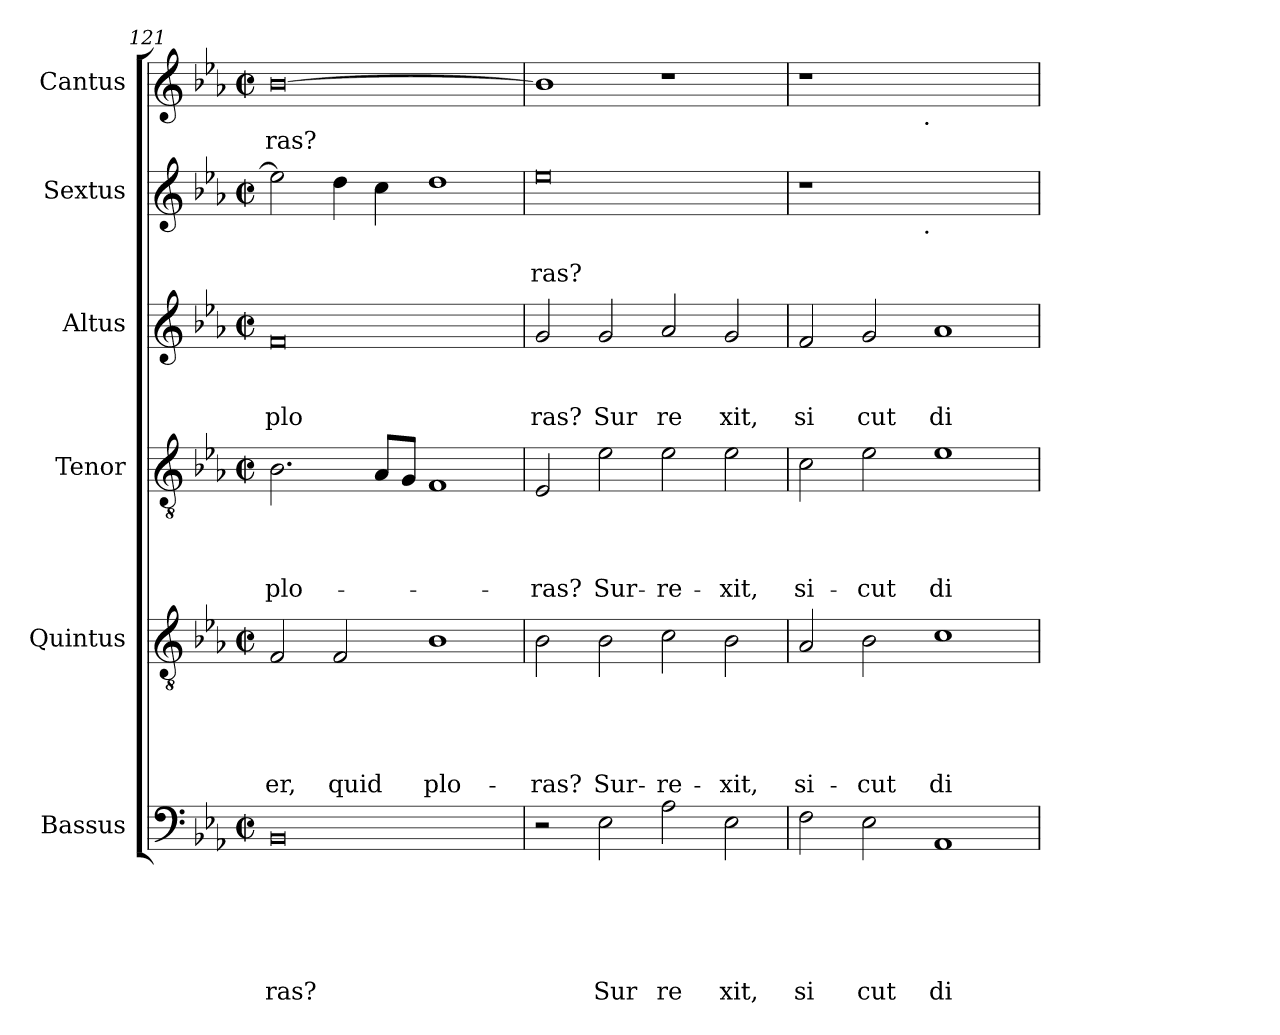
**kern	**text	**text	**text	**text	**text	**text	**kern	**text	**text	**text	**text	**text	**kern	**text	**text	**text	**text	**kern	**text	**text	**text	**kern	**text	**text	**kern	**text
*part6	*part6	*part6	*part6	*part6	*part6	*part6	*part5	*part5	*part5	*part5	*part5	*part5	*part4	*part4	*part4	*part4	*part4	*part3	*part3	*part3	*part3	*part2	*part2	*part2	*part1	*part1
*staff6	*staff6	*staff6	*staff6	*staff6	*staff6	*staff6	*staff5	*staff5	*staff5	*staff5	*staff5	*staff5	*staff4	*staff4	*staff4	*staff4	*staff4	*staff3	*staff3	*staff3	*staff3	*staff2	*staff2	*staff2	*staff1	*staff1
*I"Bassus	*	*	*	*	*	*	*I"Quintus	*	*	*	*	*	*I"Tenor	*	*	*	*	*I"Altus	*	*	*	*I"Sextus	*	*	*I"Cantus	*
*clefF4	*	*	*	*	*	*	*clefGv2	*	*	*	*	*	*clefGv2	*	*	*	*	*clefG2	*	*	*	*clefG2	*	*	*clefG2	*
*k[b-e-a-]	*	*	*	*	*	*	*k[b-e-a-]	*	*	*	*	*	*k[b-e-a-]	*	*	*	*	*k[b-e-a-]	*	*	*	*k[b-e-a-]	*	*	*k[b-e-a-]	*
*E-:	*	*	*	*	*	*	*E-:	*	*	*	*	*	*E-:	*	*	*	*	*E-:	*	*	*	*E-:	*	*	*E-:	*
*M2/2	*	*	*	*	*	*	*M2/2	*	*	*	*	*	*M2/2	*	*	*	*	*M2/2	*	*	*	*M2/2	*	*	*M2/2	*
*met(c|)	*	*	*	*	*	*	*met(c|)	*	*	*	*	*	*met(c|)	*	*	*	*	*met(c|)	*	*	*	*met(c|)	*	*	*met(c|)	*
=121	=121	=121	=121	=121	=121	=121	=121	=121	=121	=121	=121	=121	=121	=121	=121	=121	=121	=121	=121	=121	=121	=121	=121	=121	=121	=121
!	!	!	!	!	!	!LO:LY:b	!	!	!	!	!	!LO:LY:b	!	!	!	!	!LO:LY:b	!	!	!	!LO:LY:b	!	!	!	!	!LO:LY:b
0BB-	.	.	.	.	.	ras?	2F/	.	.	.	.	-er,	2.B-\	.	.	.	plo-	0f	.	.	plo	2ee-\]	.	.	[>0b-	ras?
!	!	!	!	!	!	!	!	!	!	!	!	!LO:LY:b	!	!	!	!	!	!	!	!	!	!	!	!	!	!
.	.	.	.	.	.	.	2F/	.	.	.	.	quid	.	.	.	.	.	.	.	.	.	4dd\	.	.	.	.
.	.	.	.	.	.	.	.	.	.	.	.	.	8A-/L	.	.	.	.	.	.	.	.	4cc\	.	.	.	.
.	.	.	.	.	.	.	.	.	.	.	.	.	8G/J	.	.	.	.	.	.	.	.	.	.	.	.	.
!	!	!	!	!	!	!	!	!	!	!	!	!LO:LY:b	!	!	!	!	!	!	!	!	!	!	!	!	!	!
.	.	.	.	.	.	.	1B-	.	.	.	.	plo-	1F	.	.	.	.	.	.	.	.	1dd	.	.	.	.
=122	=122	=122	=122	=122	=122	=122	=122	=122	=122	=122	=122	=122	=122	=122	=122	=122	=122	=122	=122	=122	=122	=122	=122	=122	=122	=122
!	!	!	!	!	!	!	!	!	!	!	!	!LO:LY:b	!	!	!	!	!LO:LY:b	!	!	!	!LO:LY:b	!	!	!LO:LY:b	!	!
2r	.	.	.	.	.	.	2B-\	.	.	.	.	-ras?	2E-/	.	.	.	-ras?	2g/	.	.	ras?	0ee-	.	-ras?	1b-]	.
!	!	!	!	!	!	!LO:LY:b	!	!	!	!	!	!LO:LY:b	!	!	!	!	!LO:LY:b	!	!	!	!LO:LY:b	!	!	!	!	!
2E-\	.	.	.	.	.	Sur	2B-\	.	.	.	.	Sur-	2e-\	.	.	.	Sur-	2g/	.	.	Sur	.	.	.	.	.
!	!	!	!	!	!	!LO:LY:b	!	!	!	!	!	!LO:LY:b	!	!	!	!	!LO:LY:b	!	!	!	!LO:LY:b	!	!	!	!	!
2A-\	.	.	.	.	.	re	2c\	.	.	.	.	-re-	2e-\	.	.	.	-re-	2a-/	.	.	re	.	.	.	1r	.
!	!	!	!	!	!	!LO:LY:b	!	!	!	!	!	!LO:LY:b	!	!	!	!	!LO:LY:b	!	!	!	!LO:LY:b	!	!	!	!	!
2E-\	.	.	.	.	.	xit,	2B-\	.	.	.	.	-xit,	2e-\	.	.	.	-xit,	2g/	.	.	xit,	.	.	.	.	.
=123	=123	=123	=123	=123	=123	=123	=123	=123	=123	=123	=123	=123	=123	=123	=123	=123	=123	=123	=123	=123	=123	=123	=123	=123	=123	=123
!	!	!	!	!	!	!LO:LY:b	!	!	!	!	!	!LO:LY:b	!	!	!	!	!LO:LY:b	!	!	!	!LO:LY:b	!	!	!	!	!
*	*	*	*	*	*	*	*	*	*	*	*	*	*	*	*	*	*	*	*	*	*	*^	*	*	*^	*
2F\	.	.	.	.	.	si	2A-/	.	.	.	.	si-	2c\	.	.	.	si-	2f/	.	.	si	1r	2ryy	.	.	1r	2ryy	.
!	!	!	!	!	!	!LO:LY:b	!	!	!	!	!	!LO:LY:b	!	!	!	!	!LO:LY:b	!	!	!	!LO:LY:b	!	!	!	!	!	!	!
2E-\	.	.	.	.	.	cut	2B-\	.	.	.	.	-cut	2e-\	.	.	.	-cut	2g/	.	.	cut	.	4...ryy	.	.	.	4...ryy	.
!	!	!	!	!	!	!	!	!	!	!	!	!	!	!	!	!	!	!	!	!	!	!	!	!	!	!	!LO:TX:b:t=.	!
!	!	!	!	!	!	!	!	!	!	!	!	!	!	!	!	!	!	!	!	!	!	!	!LO:TX:b:t=.	!	!	!	!	!
.	.	.	.	.	.	.	.	.	.	.	.	.	.	.	.	.	.	.	.	.	.	.	1ryy	.	.	.	1ryy	.
!	!	!	!	!	!	!LO:LY:b	!	!	!	!	!	!LO:LY:b	!	!	!	!	!LO:LY:b	!	!	!	!LO:LY:b	!	!	!	!	!	!	!
1AA-	.	.	.	.	.	di	1c	.	.	.	.	di-	1e-	.	.	.	di-	1a-	.	.	di	1ryy	.	.	.	1ryy	.	.
.	.	.	.	.	.	.	.	.	.	.	.	.	.	.	.	.	.	.	.	.	.	.	32ryy	.	.	.	32ryy	.
*	*	*	*	*	*	*	*	*	*	*	*	*	*	*	*	*	*	*	*	*	*	*v	*v	*	*	*	*	*
*	*	*	*	*	*	*	*	*	*	*	*	*	*	*	*	*	*	*	*	*	*	*	*	*	*v	*v	*
=	=	=	=	=	=	=	=	=	=	=	=	=	=	=	=	=	=	=	=	=	=	=	=	=	=	=
*-	*-	*-	*-	*-	*-	*-	*-	*-	*-	*-	*-	*-	*-	*-	*-	*-	*-	*-	*-	*-	*-	*-	*-	*-	*-	*-
